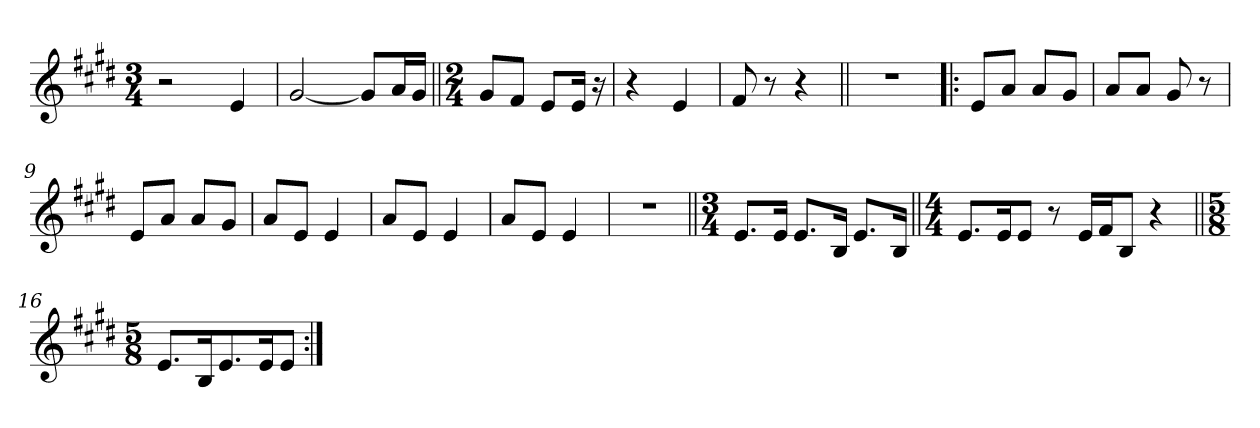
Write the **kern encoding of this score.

**kern
*part1
*staff1
*clefG2
*k[f#c#g#d#]
*M3/4
=1
2r
4e/
=2
[2g#/
8g#/L]
16a/L
16g#/JJ
=3||
*M2/4
8g#/L
8f#/J
8e/L
16e/Jk
16r
=4
4r
4e/
=5
8f#/
8r
4r
=6||
2r
=7!|:
8e/L
8a/J
8a/L
8g#/J
=8
8a/L
8a/J
8g#/
8r
=9
8e/L
8a/J
8a/L
8g#/J
=10
8a/L
8e/J
4e/
=11
8a/L
8e/J
4e/
=12
8a/L
8e/J
4e/
=13
2r
=14||
*M3/4
8.e/L
16e/Jk
8.e/L
16B/Jk
8.e/L
16B/Jk
=15||
*M4/4
8.e/L
16e/K
8e/J
8r
16e/LL
16f#/J
8B/J
4r
=16||
*M5/8
8.e/L
16B/K
8.e/
16e/K
8e/J
=:|!
*-
